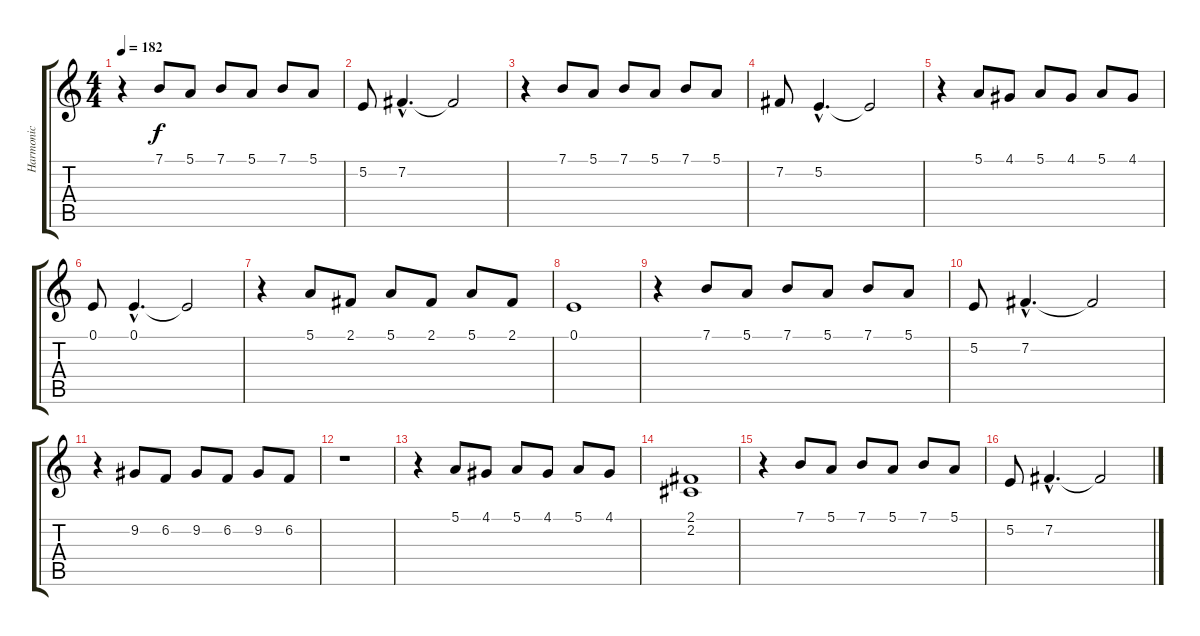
\track ("Harmonic" "Harmonic") {instrument honkytonkpiano}
\staff {score tabs}
\tuning (E4 B3 G3 D3 A2 E2) {hide}
\ts (4 4)
\tempo 182
\clef g2
\ks c
r.4{dy f} 7.1.8 5.1.8 7.1.8 5.1.8 7.1.8 5.1.8 |
5.2.8 7.2{hac}.4{d} 7.2{t}.2 |
r.4 7.1.8 5.1.8 7.1.8 5.1.8 7.1.8 5.1.8 |
7.2.8 5.2{hac}.4{d} 5.2{t}.2 |
r.4 5.1.8 4.1.8 5.1.8 4.1.8 5.1.8 4.1.8 |
0.1.8 0.1{hac}.4{d} 0.1{t}.2 |
r.4 5.1.8 2.1.8 5.1.8 2.1.8 5.1.8 2.1.8 |
0.1.1 |
r.4 7.1.8 5.1.8 7.1.8 5.1.8 7.1.8 5.1.8 |
5.2.8 7.2{hac}.4{d} 7.2{t}.2 |
r.4 9.2.8 6.2.8 9.2.8 6.2.8 9.2.8 6.2.8 |
r.1 |
r.4 5.1.8 4.1.8 5.1.8 4.1.8 5.1.8 4.1.8 |
(2.1 2.2).1 |
r.4 7.1.8 5.1.8 7.1.8 5.1.8 7.1.8 5.1.8 |
5.2.8 7.2{hac}.4{d} 7.2{t}.2
